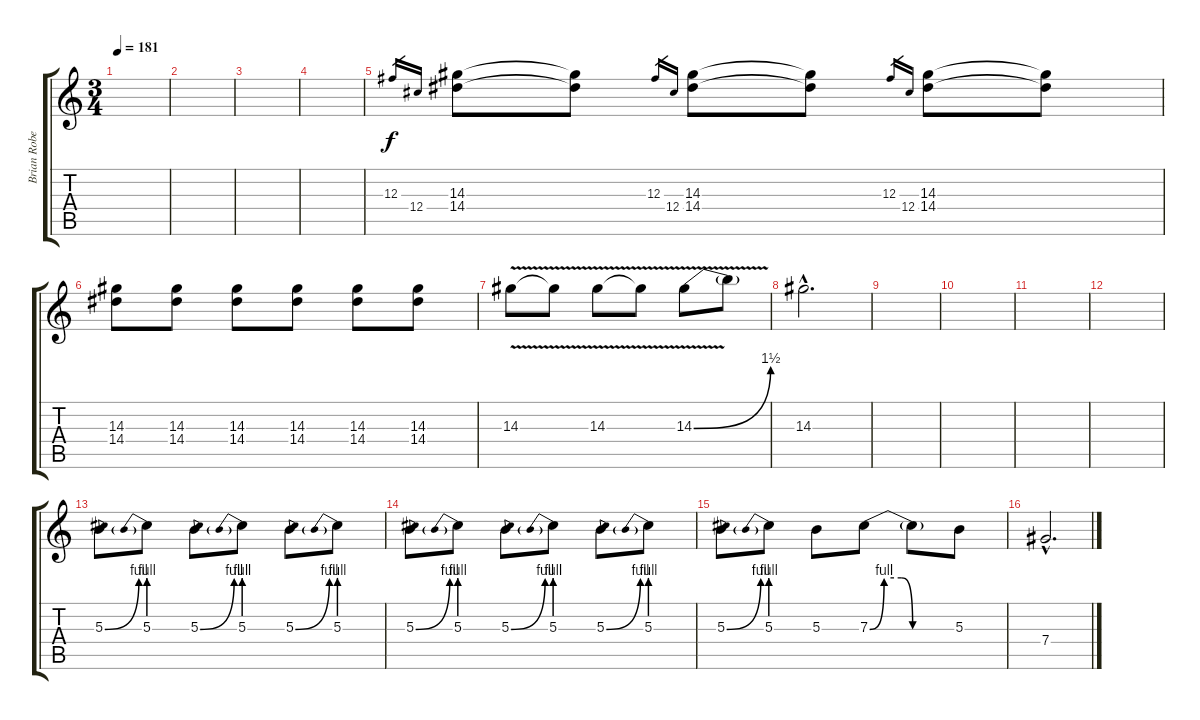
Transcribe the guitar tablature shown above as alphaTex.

\track ("Brian Robertson" "Brian Robe") {instrument overdrivenguitar}
\staff {score tabs}
\tuning (Eb4 Bb3 Gb3 Db3 Ab2 Eb2) {hide}
\ts (3 4)
\tempo 181
\clef g2
\ks c
|
|
|
|
12.3.16{gr} 12.4.16{gr} (14.3 14.4).8 (14.3{t} 14.4{t}).8 12.3.16{gr} 12.4.16{gr} (14.3 14.4).8 (14.3{t} 14.4{t}).8 12.3.16{gr} 12.4.16{gr} (14.3 14.4).8 (14.3{t} 14.4{t}).8 |
(14.3 14.4).8 (14.3 14.4).8 (14.3 14.4).8 (14.3 14.4).8 (14.3 14.4).8 (14.3 14.4).8 |
14.3{v}.8 14.3{t}.8 14.3{v}.8 14.3{t}.8 14.3{be (bend 0 0 60 6) v}.8 14.3{t}.8 |
14.3{hac}.2{d} |
|
|
|
|
5.3{be (bend 0 0 60 4)}.8 5.3{be (prebend 0 4 60 4)}.8 5.3{be (bend 0 0 60 4)}.8 5.3{be (prebend 0 4 60 4)}.8 5.3{be (bend 0 0 60 4)}.8 5.3{be (prebend 0 4 60 4)}.8 |
5.3{be (bend 0 0 60 4)}.8 5.3{be (prebend 0 4 60 4)}.8 5.3{be (bend 0 0 60 4)}.8 5.3{be (prebend 0 4 60 4)}.8 5.3{be (bend 0 0 60 4)}.8 5.3{be (prebend 0 4 60 4)}.8 |
5.3{be (bend 0 0 60 4)}.8 5.3{be (prebend 0 4 60 4)}.8 5.3.8 7.3{be (custom 0 0 10 4 22 4 30 0 60 0)}.8 7.3{t}.8 5.3.8 |
7.4{hac}.2{d}
